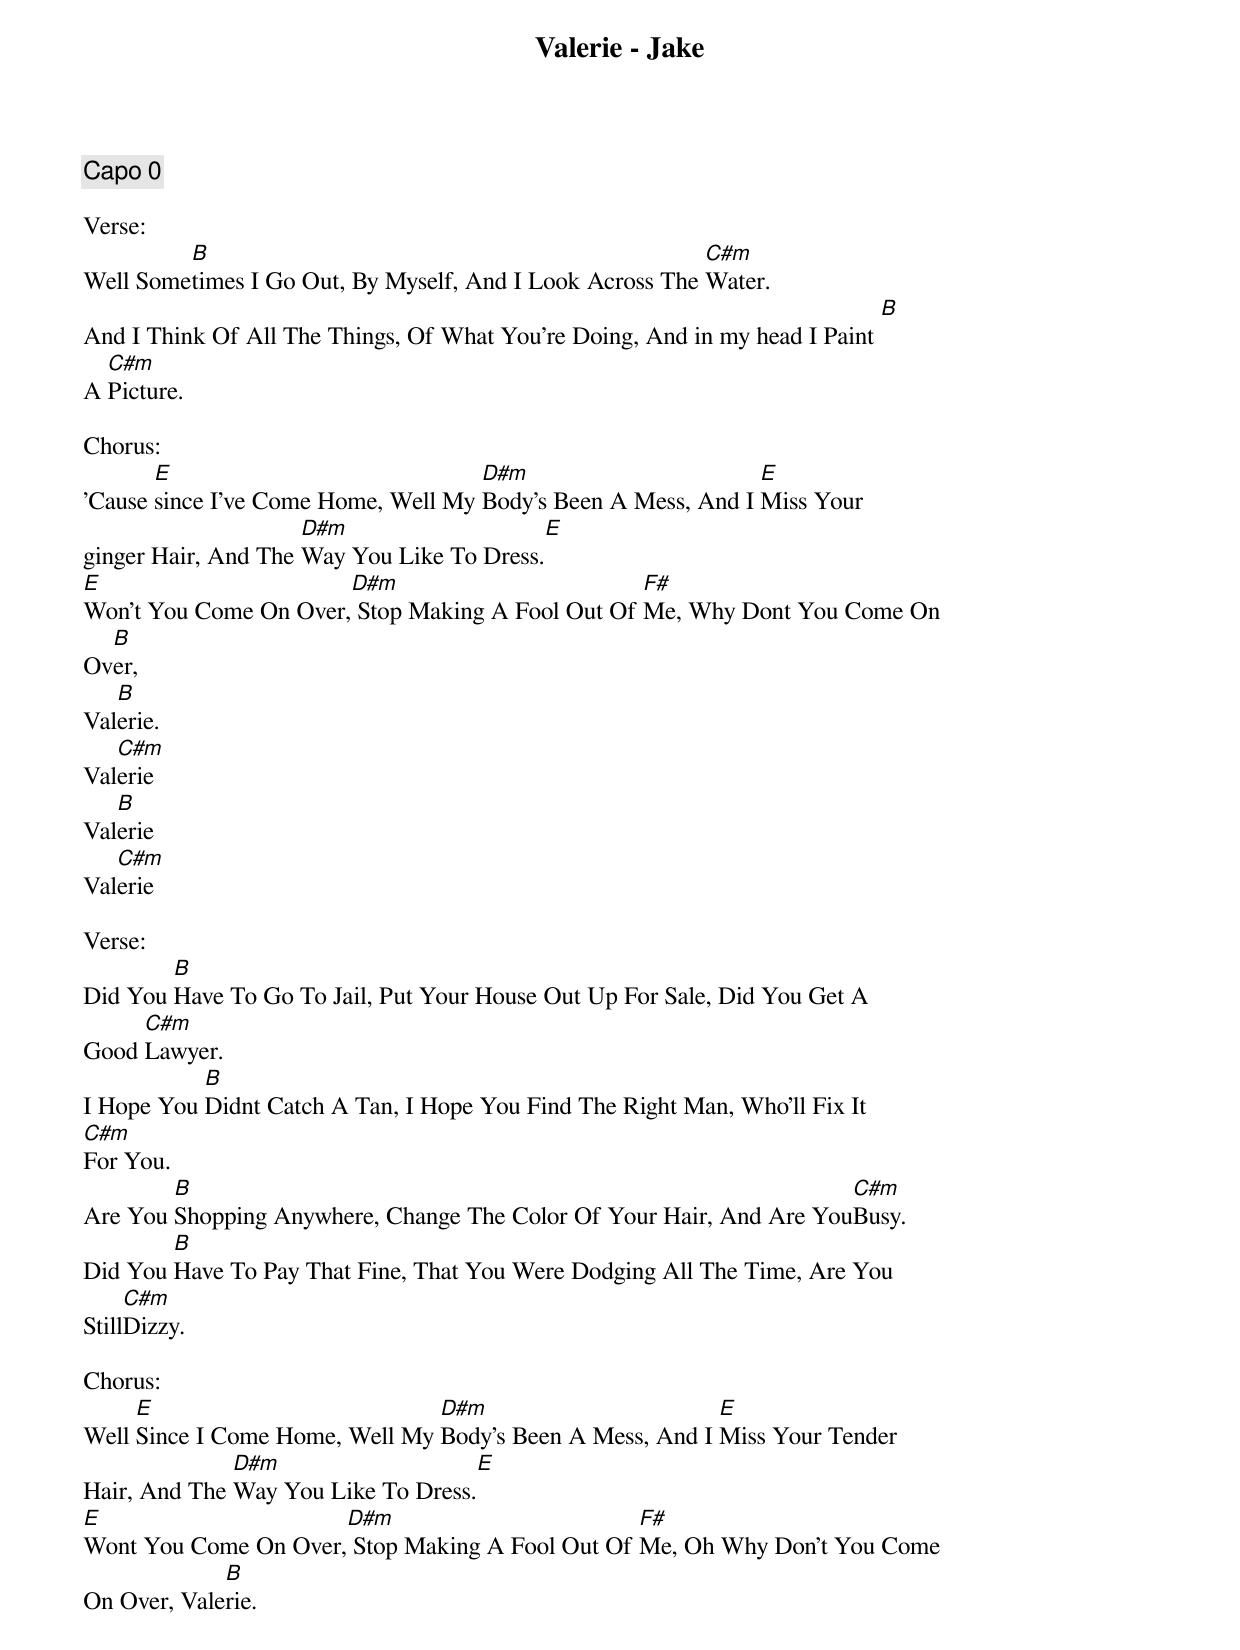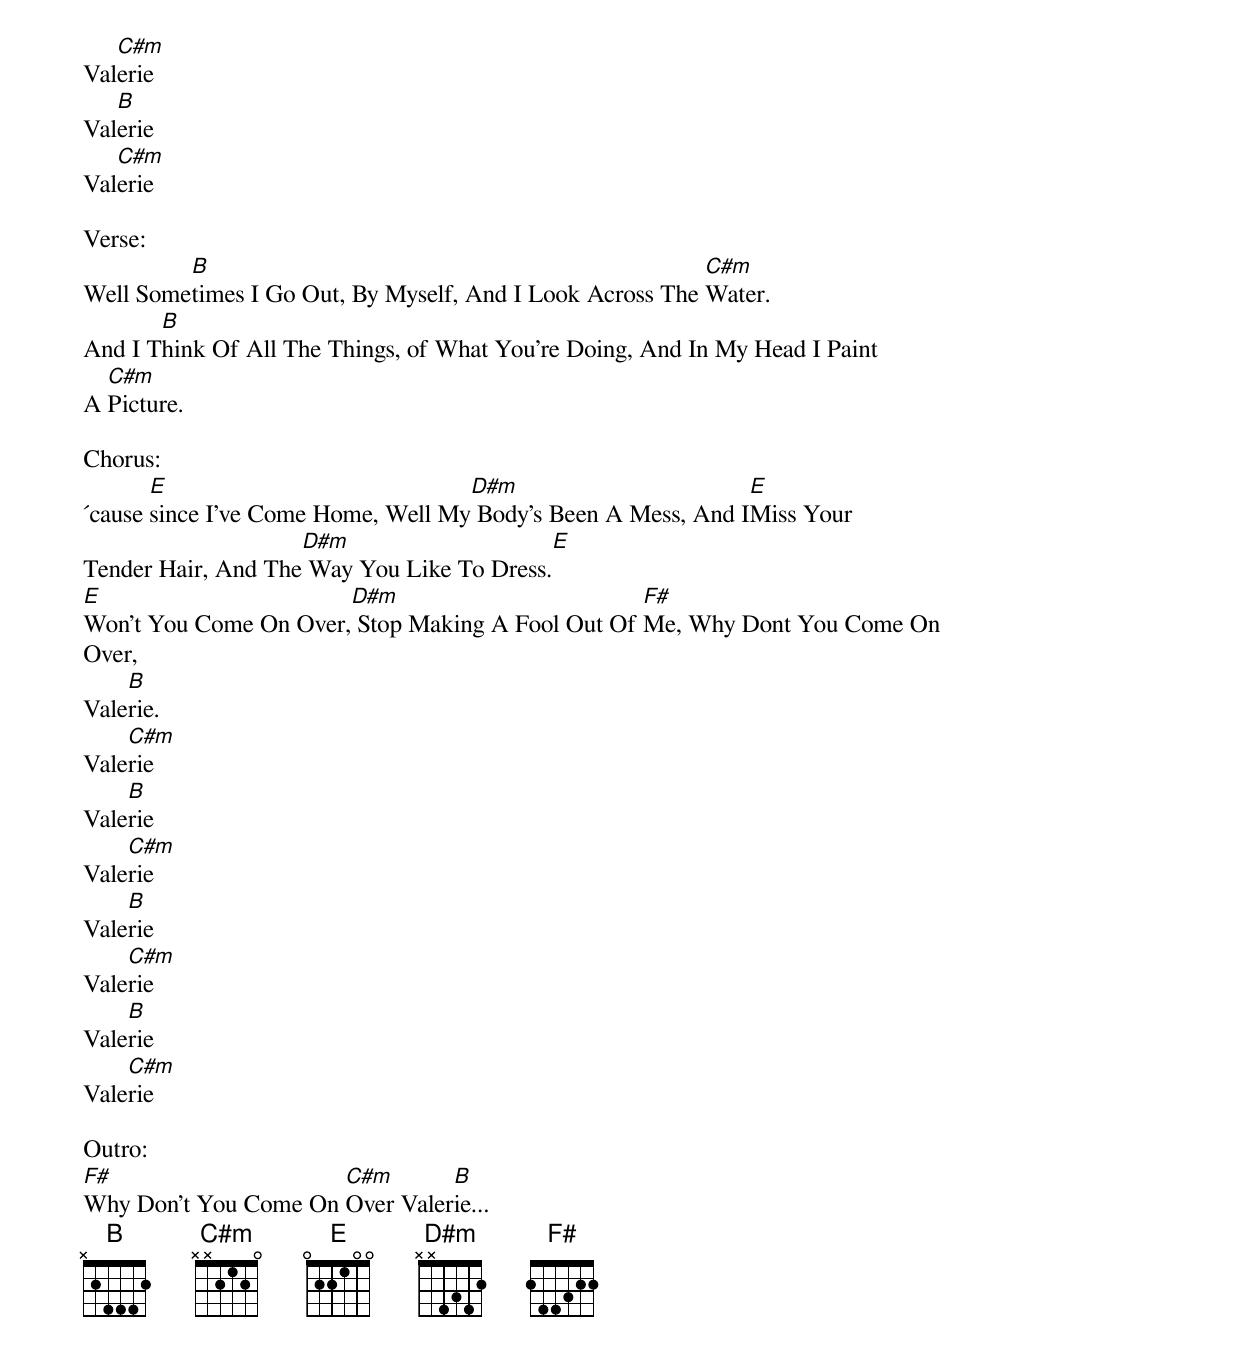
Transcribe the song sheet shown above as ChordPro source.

{title:Valerie - Jake}
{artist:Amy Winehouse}
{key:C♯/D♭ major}
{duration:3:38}
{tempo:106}
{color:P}

{comment: Capo 0}

Verse:
Well Some[B]times I Go Out, By Myself, And I Look Across The [C#m]Water.
And I Think Of All The Things, Of What You're Doing, And in my head I Paint [B]
A [C#m]Picture.

Chorus:
'Cause [E]since I've Come Home, Well My [D#m]Body's Been A Mess, And I [E]Miss Your
ginger Hair, And The [D#m]Way You Like To Dress.[E]
[E]Won't You Come On Over,[D#m] Stop Making A Fool Out Of [F#]Me, Why Dont You Come On
Ov[B]er,
Val[B]erie.
Val[C#m]erie
Val[B]erie
Val[C#m]erie

Verse:
Did You [B]Have To Go To Jail, Put Your House Out Up For Sale, Did You Get A
Good [C#m]Lawyer.
I Hope You [B]Didnt Catch A Tan, I Hope You Find The Right Man, Who'll Fix It
[C#m]For You.
Are You [B]Shopping Anywhere, Change The Color Of Your Hair, And Are You[C#m]Busy.
Did You [B]Have To Pay That Fine, That You Were Dodging All The Time, Are You
Still[C#m]Dizzy.

Chorus:
Well [E]Since I Come Home, Well My [D#m]Body's Been A Mess, And I [E]Miss Your Tender
Hair, And The [D#m]Way You Like To Dress.[E]
[E]Wont You Come On Over,[D#m] Stop Making A Fool Out Of [F#]Me, Oh Why Don't You Come
On Over, Vale[B]rie.
Val[C#m]erie
Val[B]erie
Val[C#m]erie

Verse:
Well Some[B]times I Go Out, By Myself, And I Look Across The [C#m]Water.
And I T[B]hink Of All The Things, of What You're Doing, And In My Head I Paint
A [C#m]Picture.

Chorus:
´cause [E]since I've Come Home, Well My[D#m] Body's Been A Mess, And I[E]Miss Your
Tender Hair, And The[D#m] Way You Like To Dress.[E]
[E]Won't You Come On Over,[D#m] Stop Making A Fool Out Of [F#]Me, Why Dont You Come On
Over,
Vale[B]rie.
Vale[C#m]rie
Vale[B]rie
Vale[C#m]rie
Vale[B]rie
Vale[C#m]rie
Vale[B]rie
Vale[C#m]rie

Outro:
[F#]Why Don't You Come On [C#m]Over Valer[B]ie...
